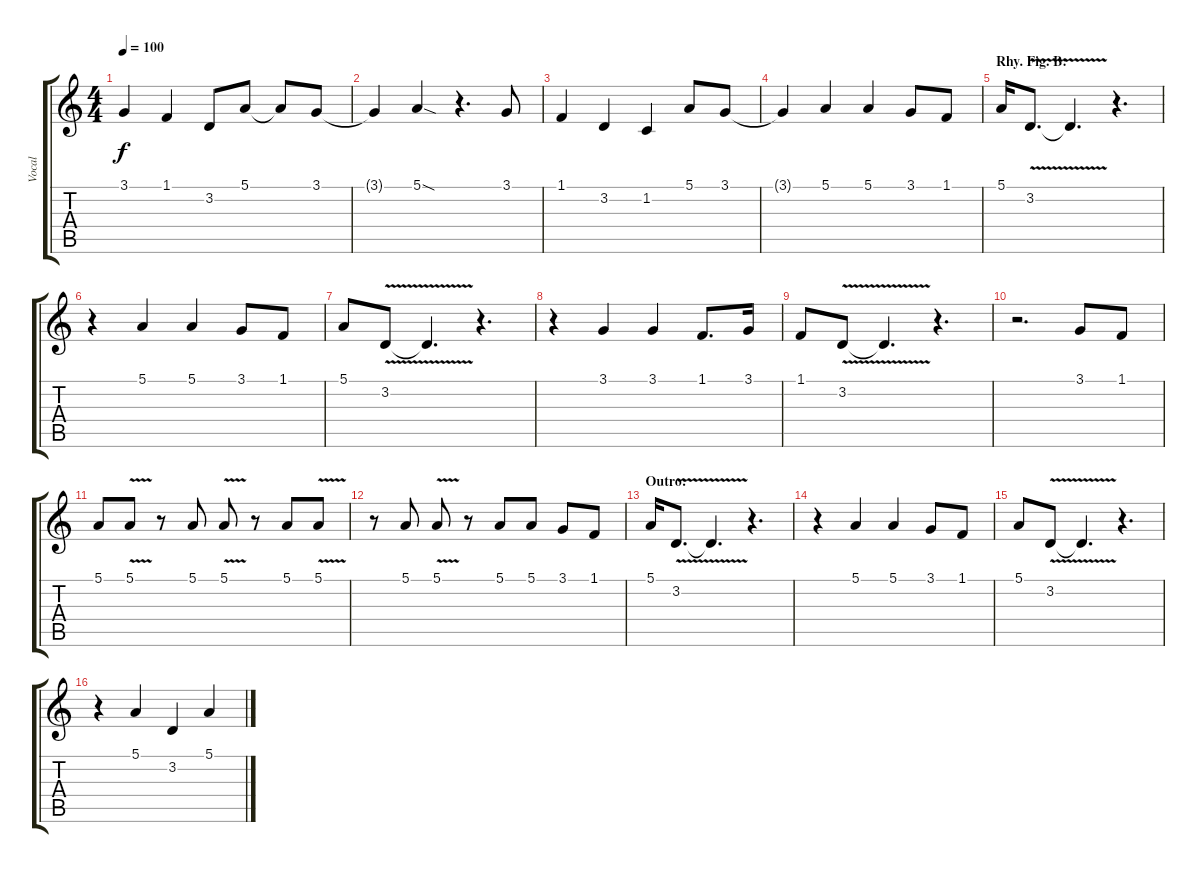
\track ("Vocal" "Vocal") {instrument oboe}
\staff {score tabs}
\tuning (E4 B3 G3 D3 A2 E2) {hide}
\ts (4 4)
\tempo 100
\clef g2
\ks c
3.1.4{dy f} 1.1.4 3.2.8 5.1.8 5.1{t}.8 3.1.8 |
3.1{t}.4 5.1{sod}.4 r.4{d} 3.1.8 |
1.1.4 3.2.4 1.2.4 5.1.8 3.1.8 |
3.1{t}.4 5.1.4 5.1.4 3.1.8 1.1.8 |
\section ("" "Rhy. Fig. B:")
5.1.16 3.2{v}.8{d} 3.2{t}.4{d} r.4{d} |
r.4 5.1.4 5.1.4 3.1.8 1.1.8 |
5.1.8 3.2{v}.8 3.2{t}.4{d} r.4{d} |
r.4 3.1.4 3.1.4 1.1.8{d} 3.1.16 |
1.1.8 3.2{v}.8 3.2{t}.4{d} r.4{d} |
r.2{d} 3.1.8 1.1.8 |
5.1.8 5.1{v}.8 r.8 5.1.8 5.1{v}.8 r.8 5.1.8 5.1{v}.8 |
r.8 5.1.8 5.1{v}.8 r.8 5.1.8 5.1.8 3.1.8 1.1.8 |
\section ("" "Outro:")
5.1.16 3.2{v}.8{d} 3.2{t}.4{d} r.4{d} |
r.4 5.1.4 5.1.4 3.1.8 1.1.8 |
5.1.8 3.2{v}.8 3.2{t}.4{d} r.4{d} |
r.4 5.1.4 3.2.4 5.1.4
